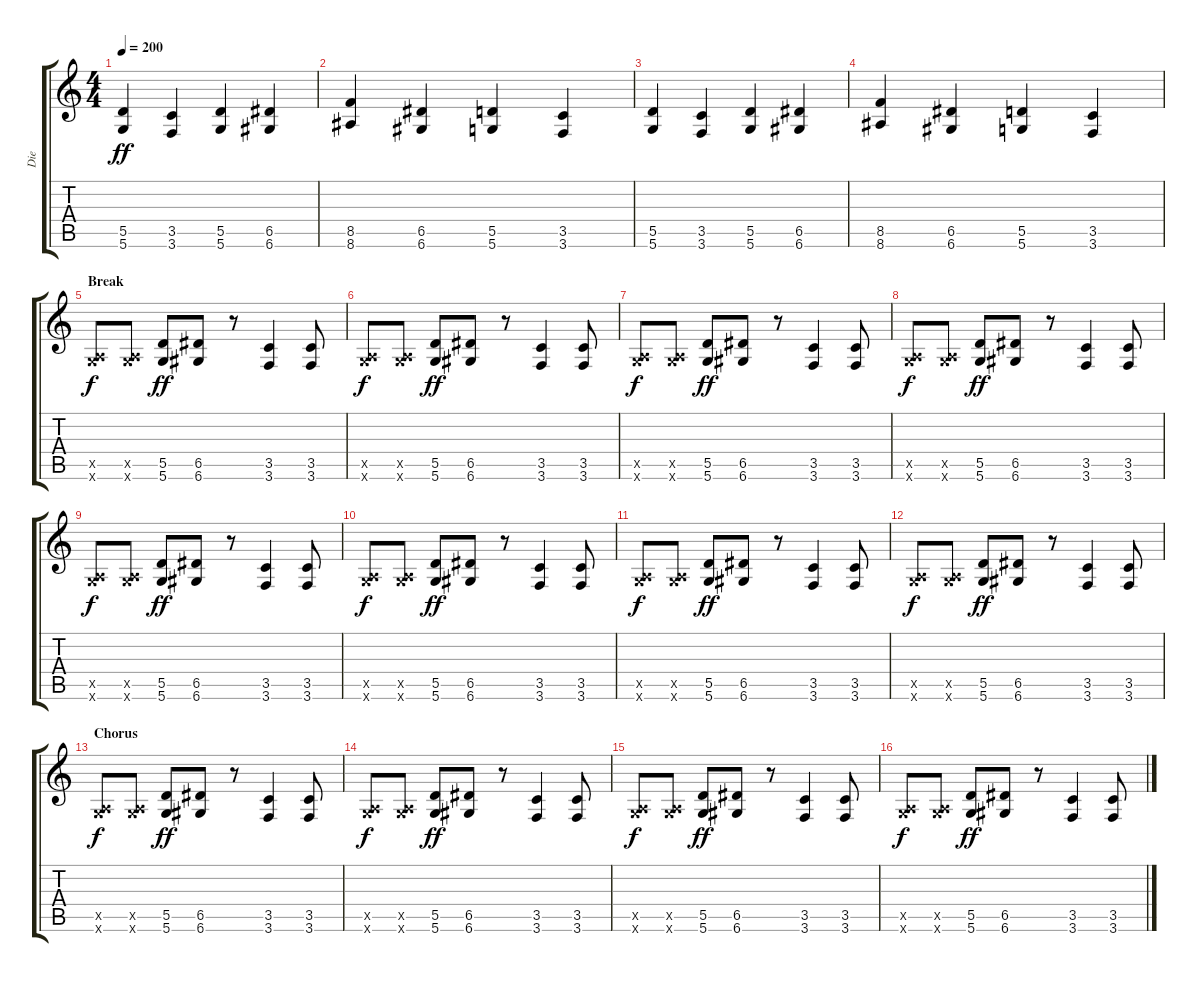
\track ("Die" "Die") {instrument distortionguitar}
\staff {score tabs}
\tuning (E4 B3 G3 D3 A2 D2) {hide}
\ts (4 4)
\tempo 200
\clef g2
\ks c
(5.5 5.6).4{dy ff} (3.5 3.6).4 (5.5 5.6).4 (6.5 6.6).4 |
(8.5 8.6).4 (6.5 6.6).4 (5.5 5.6).4 (3.5 3.6).4 |
(5.5 5.6).4 (3.5 3.6).4 (5.5 5.6).4 (6.5 6.6).4 |
(8.5 8.6).4 (6.5 6.6).4 (5.5 5.6).4 (3.5 3.6).4 |
\section ("" "Break")
(0.5{x} 5.6{x}).8{dy f} (0.5{x} 5.6{x}).8 (5.5 5.6).8{dy ff} (6.5 6.6).8 r.8 (3.5 3.6).4 (3.5 3.6).8 |
(0.5{x} 5.6{x}).8{dy f} (0.5{x} 5.6{x}).8 (5.5 5.6).8{dy ff} (6.5 6.6).8 r.8 (3.5 3.6).4 (3.5 3.6).8 |
(0.5{x} 5.6{x}).8{dy f} (0.5{x} 5.6{x}).8 (5.5 5.6).8{dy ff} (6.5 6.6).8 r.8 (3.5 3.6).4 (3.5 3.6).8 |
(0.5{x} 5.6{x}).8{dy f} (0.5{x} 5.6{x}).8 (5.5 5.6).8{dy ff} (6.5 6.6).8 r.8 (3.5 3.6).4 (3.5 3.6).8 |
(0.5{x} 5.6{x}).8{dy f} (0.5{x} 5.6{x}).8 (5.5 5.6).8{dy ff} (6.5 6.6).8 r.8 (3.5 3.6).4 (3.5 3.6).8 |
(0.5{x} 5.6{x}).8{dy f} (0.5{x} 5.6{x}).8 (5.5 5.6).8{dy ff} (6.5 6.6).8 r.8 (3.5 3.6).4 (3.5 3.6).8 |
(0.5{x} 5.6{x}).8{dy f} (0.5{x} 5.6{x}).8 (5.5 5.6).8{dy ff} (6.5 6.6).8 r.8 (3.5 3.6).4 (3.5 3.6).8 |
(0.5{x} 5.6{x}).8{dy f} (0.5{x} 5.6{x}).8 (5.5 5.6).8{dy ff} (6.5 6.6).8 r.8 (3.5 3.6).4 (3.5 3.6).8 |
\section ("" "Chorus")
(0.5{x} 5.6{x}).8{dy f} (0.5{x} 5.6{x}).8 (5.5 5.6).8{dy ff} (6.5 6.6).8 r.8 (3.5 3.6).4 (3.5 3.6).8 |
(0.5{x} 5.6{x}).8{dy f} (0.5{x} 5.6{x}).8 (5.5 5.6).8{dy ff} (6.5 6.6).8 r.8 (3.5 3.6).4 (3.5 3.6).8 |
(0.5{x} 5.6{x}).8{dy f} (0.5{x} 5.6{x}).8 (5.5 5.6).8{dy ff} (6.5 6.6).8 r.8 (3.5 3.6).4 (3.5 3.6).8 |
(0.5{x} 5.6{x}).8{dy f} (0.5{x} 5.6{x}).8 (5.5 5.6).8{dy ff} (6.5 6.6).8 r.8 (3.5 3.6).4 (3.5 3.6).8
